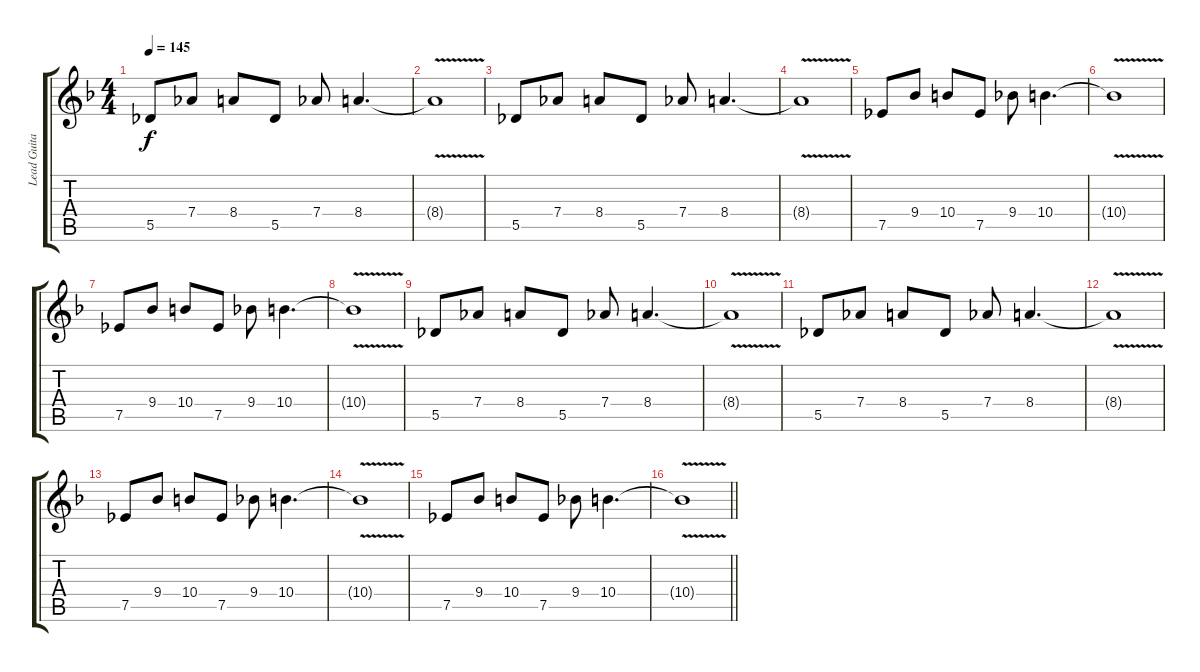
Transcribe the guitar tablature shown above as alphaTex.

\track ("Lead Guitar" "Lead Guita") {instrument distortionguitar}
\staff {score tabs}
\tuning (Eb4 Bb3 Gb3 Db3 Ab2 Eb2) {hide}
\ts (4 4)
\tempo 145
\clef g2
\ks f
5.5.8{dy f instrument distortionguitar} 7.4.8 8.4.8 5.5.8 7.4.8 8.4.4{d} |
8.4{v t}.1 |
5.5.8 7.4.8 8.4.8 5.5.8 7.4.8 8.4.4{d} |
8.4{v t}.1 |
7.5.8 9.4.8 10.4.8 7.5.8 9.4.8 10.4.4{d} |
10.4{v t}.1 |
7.5.8 9.4.8 10.4.8 7.5.8 9.4.8 10.4.4{d} |
10.4{v t}.1 |
5.5.8 7.4.8 8.4.8 5.5.8 7.4.8 8.4.4{d} |
8.4{v t}.1 |
5.5.8 7.4.8 8.4.8 5.5.8 7.4.8 8.4.4{d} |
8.4{v t}.1 |
7.5.8 9.4.8 10.4.8 7.5.8 9.4.8 10.4.4{d} |
10.4{v t}.1 |
7.5.8 9.4.8 10.4.8 7.5.8 9.4.8 10.4.4{d} |
\barLineRight lightlight
10.4{v t}.1
